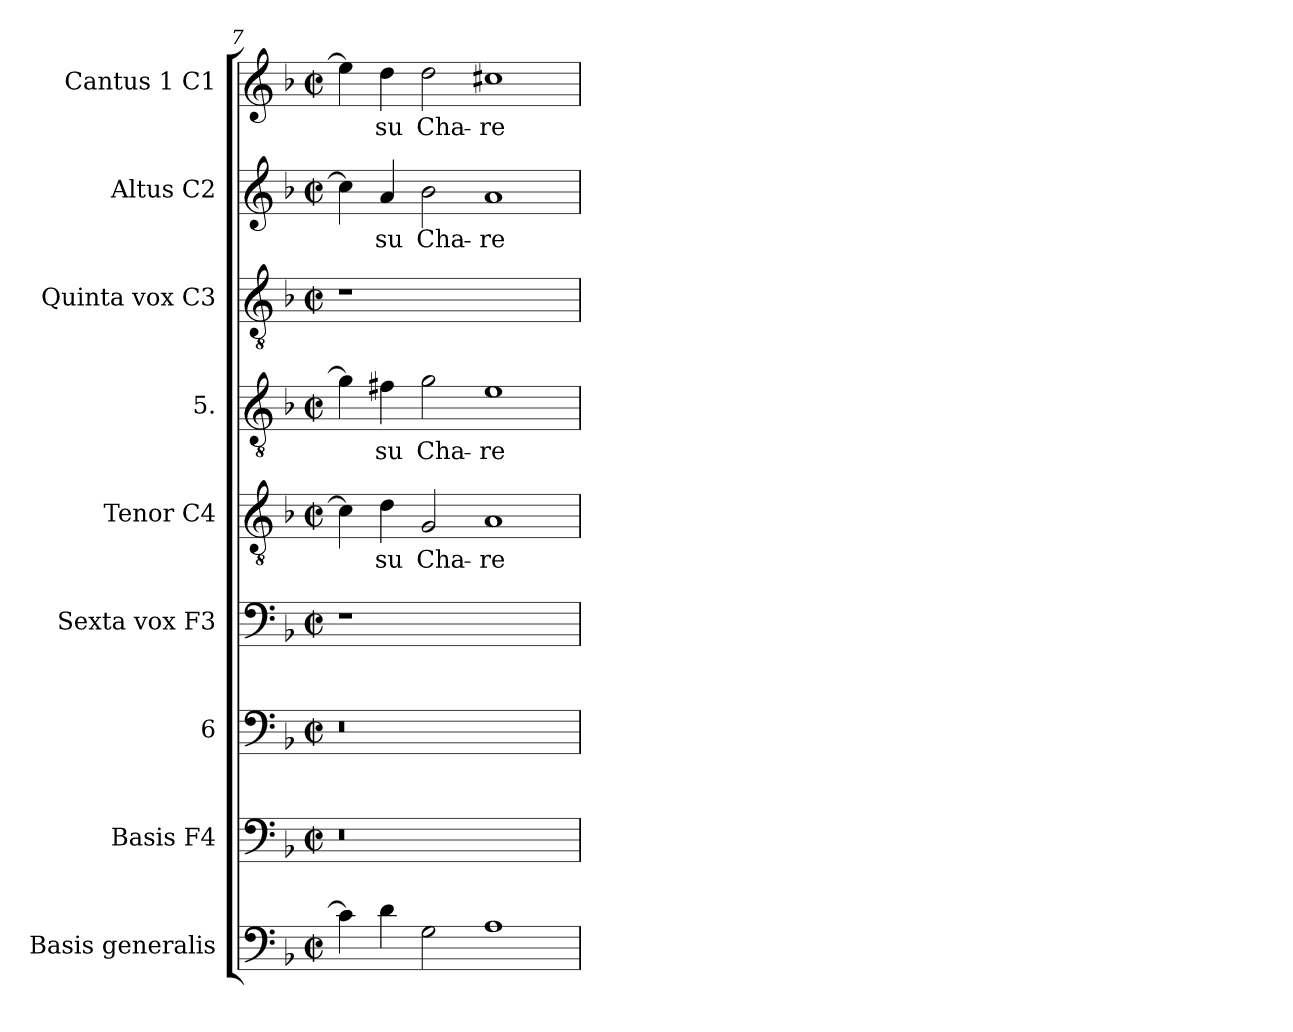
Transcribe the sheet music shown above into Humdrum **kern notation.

**kern	**text	**kern	**kern	**kern	**kern	**text	**kern	**text	**kern	**kern	**text	**kern	**text
*part9	*part9	*part8	*part7	*part6	*part5	*part5	*part4	*part4	*part3	*part2	*part2	*part1	*part1
*staff9	*staff9	*staff8	*staff7	*staff6	*staff5	*staff5	*staff4	*staff4	*staff3	*staff2	*staff2	*staff1	*staff1
*I"Basis  generalis	*	*I"Basis  F4	*I"6	*I"Sexta vox  F3	*I"Tenor  C4	*	*I"5.	*	*I"Quinta vox  C3	*I"Altus  C2	*	*I"Cantus 1  C1	*
*	*	*I'B	*	*	*I'T	*	*	*	*	*I'A	*	*I'C	*
*clefF4	*	*clefF4	*clefF4	*clefF4	*clefGv2	*	*clefGv2	*	*clefGv2	*clefG2	*	*clefG2	*
*k[b-]	*	*k[b-]	*k[b-]	*k[b-]	*k[b-]	*	*k[b-]	*	*k[b-]	*k[b-]	*	*k[b-]	*
*F:	*	*F:	*F:	*F:	*F:	*	*F:	*	*F:	*F:	*	*F:	*
*M2/2	*	*M2/2	*M2/2	*M2/2	*M2/2	*	*M2/2	*	*M2/2	*M2/2	*	*M2/2	*
*met(c|)	*	*met(c|)	*met(c|)	*met(c|)	*met(c|)	*	*met(c|)	*	*met(c|)	*met(c|)	*	*met(c|)	*
=7	=7	=7	=7	=7	=7	=7	=7	=7	=7	=7	=7	=7	=7
!	!LO:LY:a:cj	!	!	!	!	!LO:LY:b:cj	!	!LO:LY:b:cj	!	!	!LO:LY:b:cj	!	!LO:LY:b:cj
4c\]	.	0r	0r	1r	4c\]	--	4g\]	--	1r	4cc\]	--	4ee\]	--
!	!LO:LY:a:cj	!	!	!	!	!LO:LY:b:cj	!	!LO:LY:b:cj	!	!	!LO:LY:b:cj	!	!LO:LY:b:cj
4d\	.	.	.	.	4d\	-su	4f#X\	-su	.	4a/	-su	4dd\	-su
!	!LO:LY:a:cj	!	!	!	!	!LO:LY:b:cj	!	!LO:LY:b:cj	!	!	!LO:LY:b:cj	!	!LO:LY:b:cj
2G\	.	.	.	.	2G/	Cha-	2g\	Cha-	.	2b-\	Cha-	2dd\	Cha-
!	!LO:LY:a:cj	!	!	!	!	!LO:LY:b:cj	!	!LO:LY:b:cj	!	!	!LO:LY:b:cj	!	!LO:LY:b:cj
1A	.	.	.	1ryy	1A	-re	1e	-re	1ryy	1a	-re	1cc#X	-re
=	=	=	=	=	=	=	=	=	=	=	=	=	=
*-	*-	*-	*-	*-	*-	*-	*-	*-	*-	*-	*-	*-	*-
